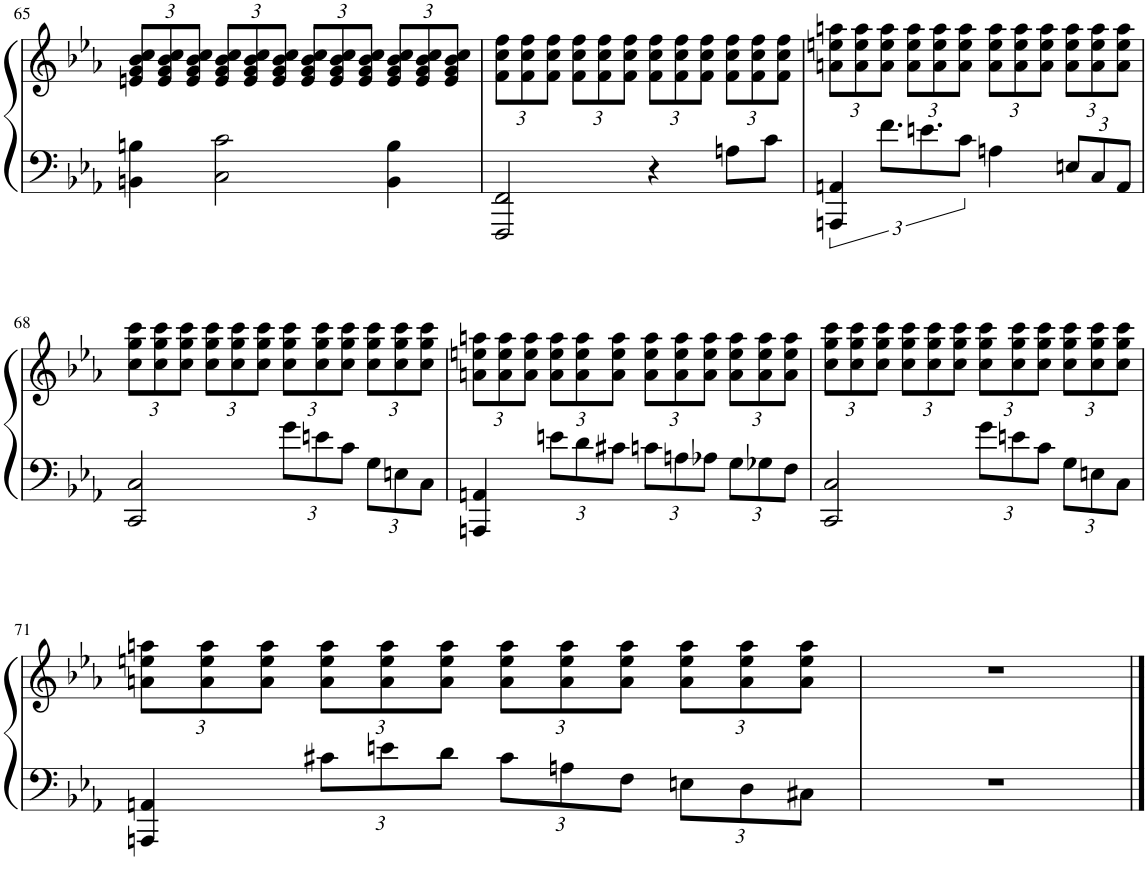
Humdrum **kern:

**kern	**kern
*part1	*part1
*staff2	*staff1
*I"Piano	*
*I'Pno.	*
!!LO:PB:g=z
*clefF4	*clefG2
*k[b-e-a-]	*k[b-e-a-]
*M4/4	*M4/4
*	*Xbrackettup
=65	=65
4BBn\ 4Bn\	12en/ 12g/ 12b-/ 12cc/L
.	12e/ 12g/ 12b-/ 12cc/
.	12e/ 12g/ 12b-/ 12cc/J
2C\ 2c\	12e/ 12g/ 12b-/ 12cc/L
.	12e/ 12g/ 12b-/ 12cc/
.	12e/ 12g/ 12b-/ 12cc/J
.	12e/ 12g/ 12b-/ 12cc/L
.	12e/ 12g/ 12b-/ 12cc/
.	12e/ 12g/ 12b-/ 12cc/J
4BB\ 4B\	12e/ 12g/ 12b-/ 12cc/L
.	12e/ 12g/ 12b-/ 12cc/
.	12e/ 12g/ 12b-/ 12cc/J
=66	=66
2FFF/ 2FF/	12f\ 12cc\ 12ff\L
.	12f\ 12cc\ 12ff\
.	12f\ 12cc\ 12ff\J
.	12f\ 12cc\ 12ff\L
.	12f\ 12cc\ 12ff\
.	12f\ 12cc\ 12ff\J
4r	12f\ 12cc\ 12ff\L
.	12f\ 12cc\ 12ff\
.	12f\ 12cc\ 12ff\J
8An\L	12f\ 12cc\ 12ff\L
.	12f\ 12cc\ 12ff\
8c\J	.
.	12f\ 12cc\ 12ff\J
=67	=67
6AAAn/ 6AAn/	12an\ 12een\ 12aan\L
.	12a\ 12ee\ 12aa\
12.f\L	12a\ 12ee\ 12aa\J
.	12a\ 12ee\ 12aa\L
12.en\	.
.	12a\ 12ee\ 12aa\
12c\J	12a\ 12ee\ 12aa\J
4An\	12a\ 12ee\ 12aa\L
.	12a\ 12ee\ 12aa\
.	12a\ 12ee\ 12aa\J
*Xbrackettup	*
12En/L	12a\ 12ee\ 12aa\L
12C/	12a\ 12ee\ 12aa\
12AA/J	12a\ 12ee\ 12aa\J
!!LO:LB:g=z
=68	=68
2CC/ 2C/	12cc\ 12gg\ 12ccc\L
.	12cc\ 12gg\ 12ccc\
.	12cc\ 12gg\ 12ccc\J
.	12cc\ 12gg\ 12ccc\L
.	12cc\ 12gg\ 12ccc\
.	12cc\ 12gg\ 12ccc\J
12g\L	12cc\ 12gg\ 12ccc\L
12en\	12cc\ 12gg\ 12ccc\
12c\J	12cc\ 12gg\ 12ccc\J
12G\L	12cc\ 12gg\ 12ccc\L
12En\	12cc\ 12gg\ 12ccc\
12C\J	12cc\ 12gg\ 12ccc\J
=69	=69
4AAAn/ 4AAn/	12an\ 12een\ 12aan\L
.	12a\ 12ee\ 12aa\
.	12a\ 12ee\ 12aa\J
12en\L	12a\ 12ee\ 12aa\L
12d\	12a\ 12ee\ 12aa\
12c#X\J	12a\ 12ee\ 12aa\J
12cn\L	12a\ 12ee\ 12aa\L
12An\	12a\ 12ee\ 12aa\
12A-X\J	12a\ 12ee\ 12aa\J
12G\L	12a\ 12ee\ 12aa\L
12G-X\	12a\ 12ee\ 12aa\
12F\J	12a\ 12ee\ 12aa\J
=70	=70
2CC/ 2C/	12cc\ 12gg\ 12ccc\L
.	12cc\ 12gg\ 12ccc\
.	12cc\ 12gg\ 12ccc\J
.	12cc\ 12gg\ 12ccc\L
.	12cc\ 12gg\ 12ccc\
.	12cc\ 12gg\ 12ccc\J
12g\L	12cc\ 12gg\ 12ccc\L
12en\	12cc\ 12gg\ 12ccc\
12c\J	12cc\ 12gg\ 12ccc\J
12G\L	12cc\ 12gg\ 12ccc\L
12En\	12cc\ 12gg\ 12ccc\
12C\J	12cc\ 12gg\ 12ccc\J
!!LO:LB:g=z
=71	=71
4AAAn/ 4AAn/	12an\ 12een\ 12aan\L
.	12a\ 12ee\ 12aa\
.	12a\ 12ee\ 12aa\J
12c#X\L	12a\ 12ee\ 12aa\L
12en\	12a\ 12ee\ 12aa\
12d\J	12a\ 12ee\ 12aa\J
12c#\L	12a\ 12ee\ 12aa\L
12An\	12a\ 12ee\ 12aa\
12F\J	12a\ 12ee\ 12aa\J
12En\L	12a\ 12ee\ 12aa\L
12D\	12a\ 12ee\ 12aa\
12C#X\J	12a\ 12ee\ 12aa\J
=72	=72
1r	1r
==	==
*-	*-
